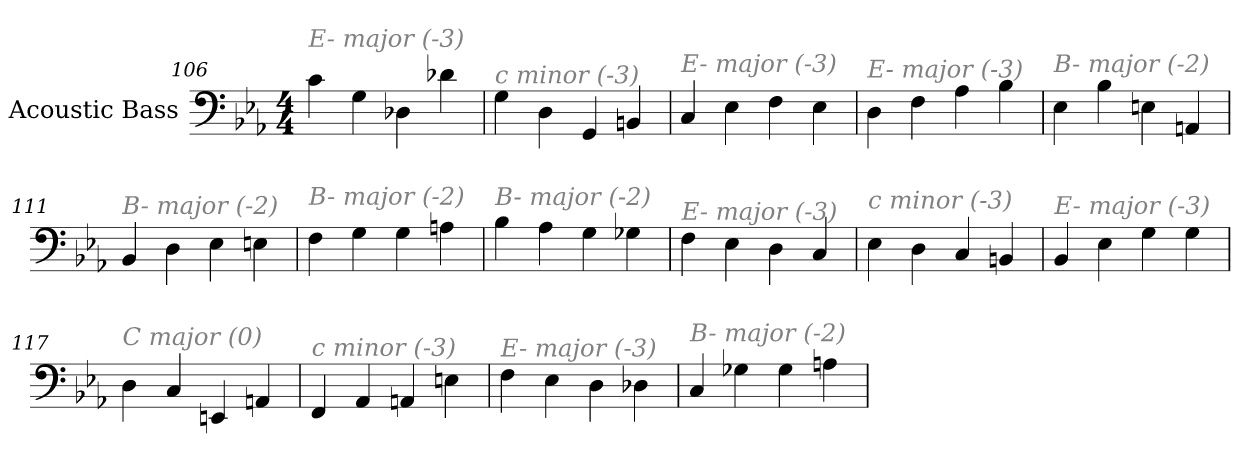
**kern
*part1
*staff1
*I"Acoustic Bass
*clefF4
*ITrd7c12
*k[b-e-a-]
*E-:
*M4/4
=106
!LO:TX:i:color=#808080:t=E- major (-3)
4C
4GG
4DD-X
4D-X
=107
!LO:TX:i:color=#808080:t=c minor (-3)
4GG
4DD
4GGG
4BBBn
=108
!LO:TX:i:color=#808080:t=E- major (-3)
4CC
4EE-
4FF
4EE-
=109
!LO:TX:i:color=#808080:t=E- major (-3)
4DD
4FF
4AA-
4BB-
=110
!LO:TX:i:color=#808080:t=B- major (-2)
4EE-
4BB-
4EEn
4AAAn
=111
!LO:TX:i:color=#808080:t=B- major (-2)
4BBB-
4DD
4EE-
4EEn
=112
!LO:TX:i:color=#808080:t=B- major (-2)
4FF
4GG
4GG
4AAn
=113
!LO:TX:i:color=#808080:t=B- major (-2)
4BB-
4AA-
4GG
4GG-X
=114
!LO:TX:i:color=#808080:t=E- major (-3)
4FF
4EE-
4DD
4CC
=115
!LO:TX:i:color=#808080:t=c minor (-3)
4EE-
4DD
4CC
4BBBn
=116
!LO:TX:i:color=#808080:t=E- major (-3)
4BBB-
4EE-
4GG
4GG
=117
!LO:TX:i:color=#808080:t=C major (0)
4DD
4CC
4EEEn
4AAAn
=118
!LO:TX:i:color=#808080:t=c minor (-3)
4FFF
4AAA-
4AAAn
4EEn
=119
!LO:TX:i:color=#808080:t=E- major (-3)
4FF
4EE-
4DD
4DD-X
=120
!LO:TX:i:color=#808080:t=B- major (-2)
4CC
4GG-X
4GG-
4AAn
=
*-
